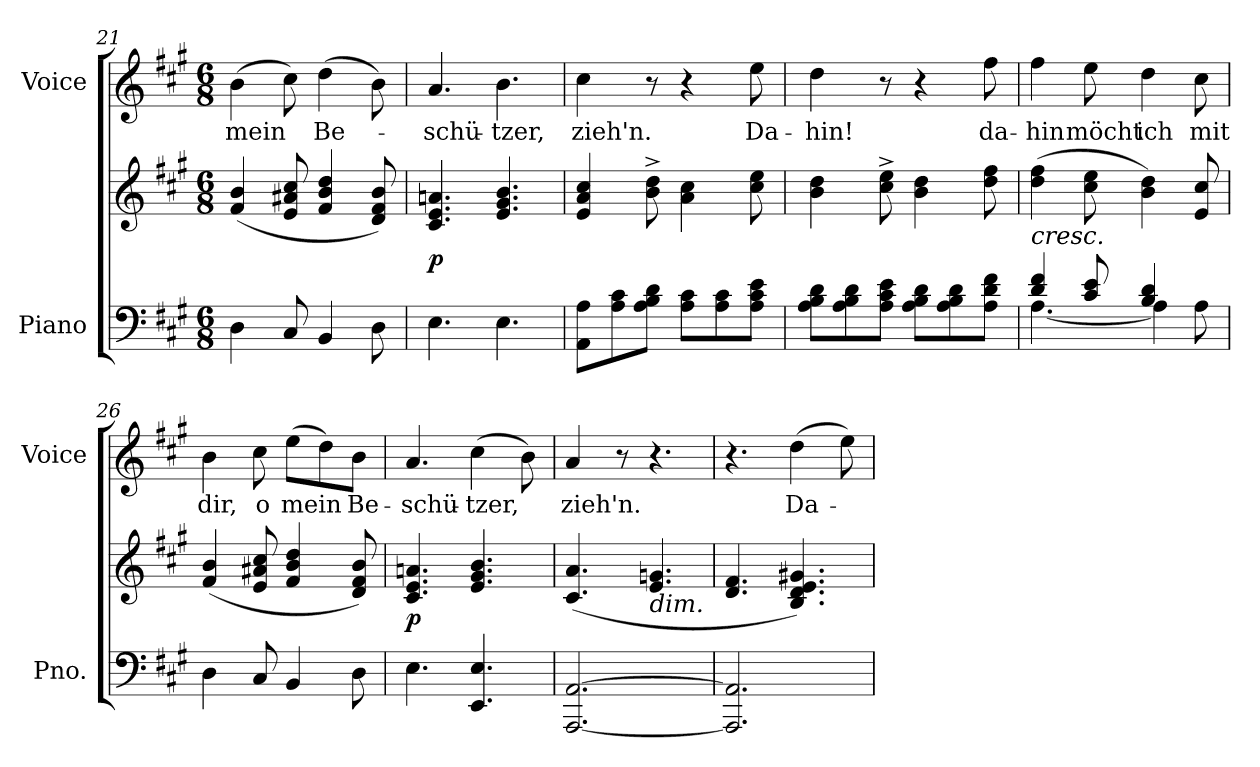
**kern	**kern	**dynam	**kern	**text
*part2	*part2	*part2	*part1	*part1
*staff3	*staff2	*staff2/3	*staff1	*staff1
*I"Piano	*	*	*I"Voice	*
*I'Pno.	*	*	*I'Voice	*
*clefF4	*clefG2	*	*clefG2	*
*k[f#c#g#]	*k[f#c#g#]	*	*k[f#c#g#]	*
*A:	*A:	*	*A:	*
*M6/8	*M6/8	*	*M6/8	*
=21	=21	=21	=21	=21
!	!	!	!	!LO:LY:b:color=#000000
4Di\	(4f#i/ 4bi	.	(4bi\	mein
8C#i/	8ei/ 8a#Xi 8cc#i	.	8cc#i\)	.
!	!	!	!	!LO:LY:b:color=#000000
4BBi/	4f#i/ 4bi 4ddi	.	(4ddi\	Be-
8Di\	8di/ 8f#i 8bi)	.	8bi\)	.
=22	=22	=22	=22	=22
!	!	!	!	!LO:LY:b:color=#000000
4.Ei\	4.c#i/ 4.ei 4.ani	p	4.ai/	-schü-
!	!	!	!	!LO:LY:b:color=#000000
4.Ei\	4.ei/ 4.g#i 4.bi	.	4.bi\	-tzer,
=23	=23	=23	=23	=23
!	!	!	!	!LO:LY:b:color=#000000
8AAi\ 8AiL	4ei/ 4ai 4cc#i	.	4cc#i\	zieh'n.
8Ai\ 8c#i	.	.	.	.
8Ai\ 8Bi 8diJ	8bi\^ 8ddi^	.	8r	.
8Ai\ 8c#iL	4ai\ 4cc#i	.	4r	.
8Ai\ 8c#i	.	.	.	.
!	!	!	!	!LO:LY:b:color=#000000
8Ai\ 8c#i 8eiJ	8cc#i\ 8eei	.	8eei\	Da-
!!LO:LB:g=z
=24	=24	=24	=24	=24
!	!	!	!	!LO:LY:b:color=#000000
8Ai\ 8Bi 8diL	4bi\ 4ddi	.	4ddi\	-hin!
8Ai\ 8Bi 8di	.	.	.	.
8Ai\ 8c#i 8eiJ	8cc#i\^ 8eei^	.	8r	.
8Ai\ 8Bi 8diL	4bi\ 4ddi	.	4r	.
8Ai\ 8Bi 8di	.	.	.	.
!	!	!	!	!LO:LY:b:color=#000000
8Ai\ 8di 8f#iJ	8ddi\ 8ff#i	.	8ff#i\	da-
=25	=25	=25	=25	=25
*^	*	*	*	*
!	!	!LO:TX:b:i:t=cresc.	!	!	!
!	!	!	!	!	!LO:LY:b:color=#000000
4di/ 4f#i	[<4.Ai\	(4ddi\ 4ff#i	.	4ff#i\	-hin
!	!	!	!	!	!LO:LY:b:color=#000000
8c#i/ 8ei	.	8cc#i\ 8eei	.	8eei\	möcht
!	!	!	!	!	!LO:LY:b:color=#000000
4Bi/ 4di	4Ai\]	4bi\ 4ddi)	.	4ddi\	ich
!	!	!	!	!	!LO:LY:b:color=#000000
8ryy	8Ai\	8ei/ 8cc#i	.	8cc#i\	mit
*v	*v	*	*	*	*
=26	=26	=26	=26	=26
*^	*	*	*	*
!	!	!	!	!	!LO:LY:b:color=#000000
*v	*v	*	*	*	*
4Di\	(4f#i/ 4bi	.	4bi\	dir,
!	!	!	!	!LO:LY:b:color=#000000
8C#i/	8ei/ 8a#Xi 8cc#i	.	8cc#i\	o
!	!	!	!	!LO:LY:b:color=#000000
4BBi/	4f#i/ 4bi 4ddi	.	(8eei\L	mein
.	.	.	8ddi\)	.
!	!	!	!	!LO:LY:b:color=#000000
8Di\	8di/ 8f#i 8bi)	.	8bi\J	Be-
=27	=27	=27	=27	=27
!	!	!	!	!LO:LY:b:color=#000000
4.Ei\	4.c#i/ 4.ei 4.ani	p	4.ai/	-schü-
!	!	!	!	!LO:LY:b:color=#000000
4.EEi/ 4.Ei	4.ei/ 4.g#i 4.bi	.	(4cc#i\	-tzer,
.	.	.	8bi\)	.
=28	=28	=28	=28	=28
!	!	!	!	!LO:LY:b:color=#000000
[<2.AAAi/ [>2.AAi	(4.c#i/ 4.ai	.	4ai/	zieh'n.
.	.	.	8r	.
!	!LO:TX:b:i:t=dim.	!	!	!
.	4.ei/ 4.gni	.	4.r	.
=29	=29	=29	=29	=29
2.AAAi/] 2.AAi]	4.di/ 4.f#i	.	4.r	.
!	!	!	!	!LO:LY:b:color=#000000
.	4.Bi/ 4.di 4.ei 4.g#Xi)	.	(4ddi\	Da-
.	.	.	8eei\)	.
=	=	=	=	=
*-	*-	*-	*-	*-
